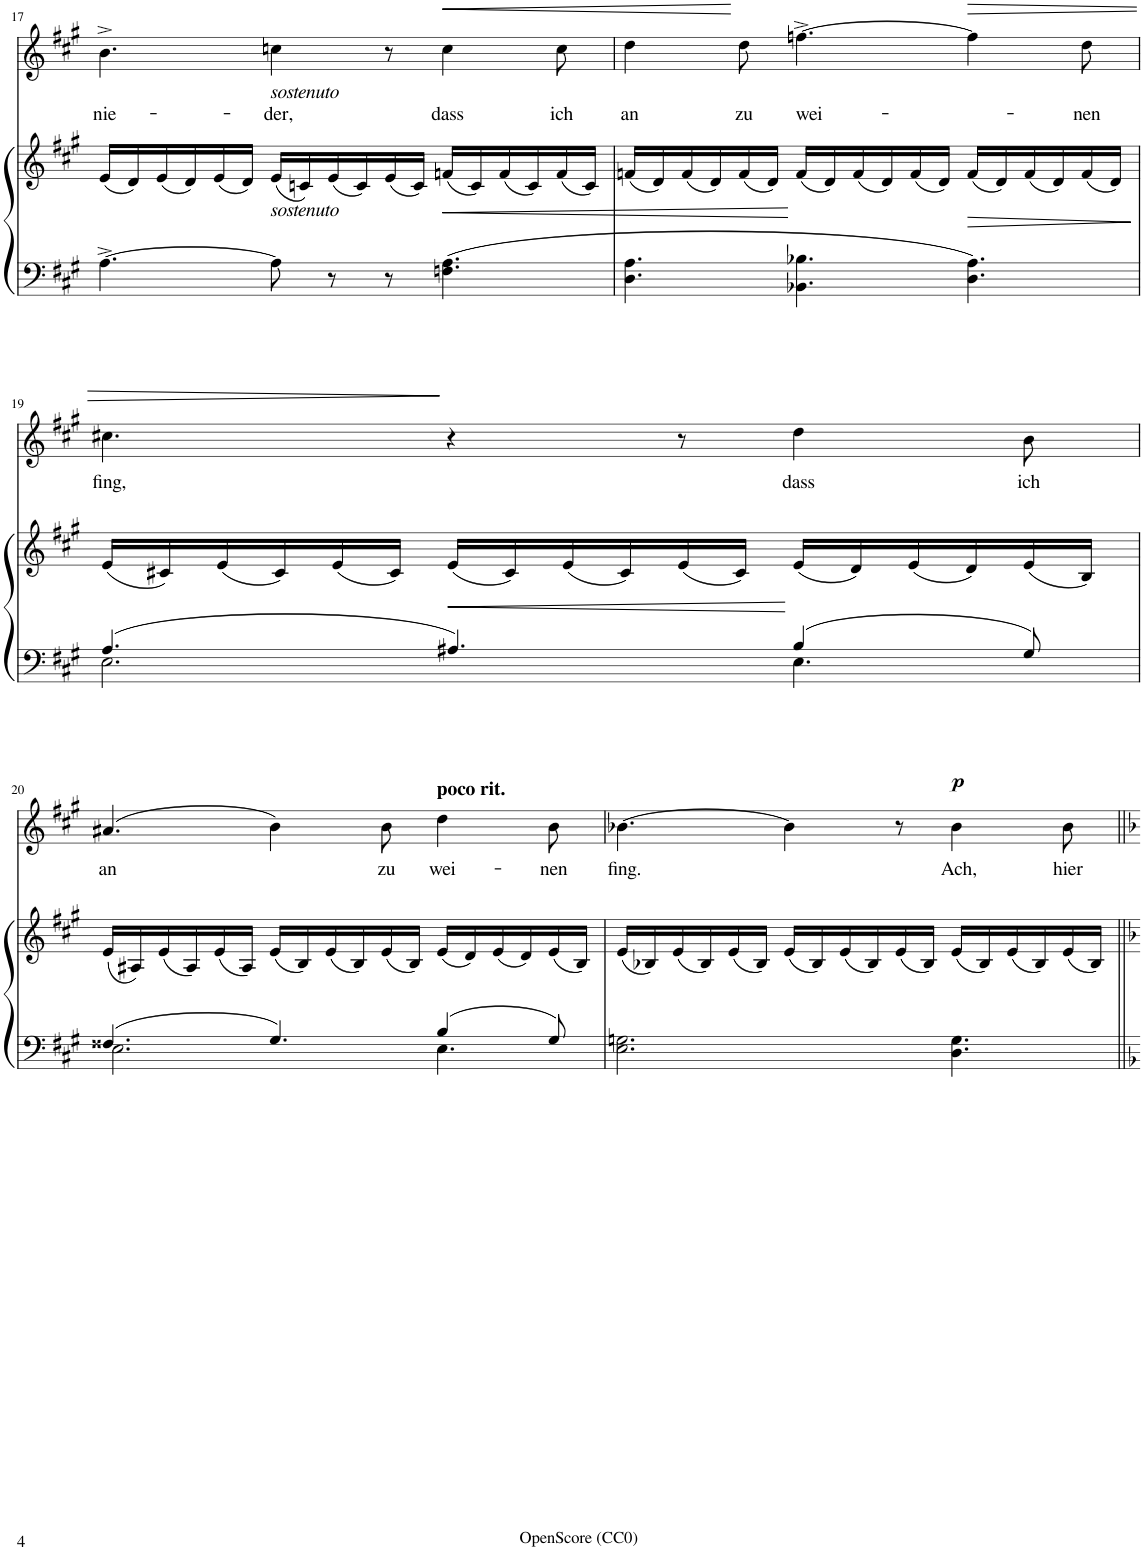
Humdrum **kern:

**kern	**kern	**dynam	**kern	**text	**dynam
*part2	*part2	*part2	*part1	*part1	*part1
*staff3	*staff2	*staff2/3	*staff1	*staff1	*staff1
*I"Pianoforte	*	*	*I"Singstimme Voice	*	*
*I'Pno	*	*	*	*	*
!!LO:PB:g=z
*clefF4	*clefG2	*	*clefG2	*	*
*k[f#c#g#]	*k[f#c#g#]	*	*k[f#c#g#]	*	*
*M9/8	*M9/8	*	*M9/8	*	*
=17	=17	=17	=17	=17	=17
!	!	!	!	!LO:LY:b	!
[4.A^\	(16e/LL	.	4.b^\	nie-	.
.	16d/)	.	.	.	.
.	(16e/	.	.	.	.
.	16d/)	.	.	.	.
.	(16e/	.	.	.	.
.	16d/JJ)	.	.	.	.
!	!	!	!LO:TX:b:i:t=sostenuto	!	!
!	!LO:TX:b:i:t=sostenuto	!	!	!	!
!	!	!	!	!LO:LY:b	!
8A\]	(16e/LL	.	4ccn\	-der,	.
.	16cn/)	.	.	.	.
8r	(16e/	.	.	.	.
.	16c/)	.	.	.	.
8r	(16e/	.	8r	.	.
.	16c/JJ)	.	.	.	.
!	!	!LO:HP:b	!	!LO:LY:b	!LO:HP:b
4.Fn\ 4.A\	(16fn/LL	<	4cc\	dass	<
.	16c/)	.	.	.	.
.	(16f/	.	.	.	.
.	16c/)	.	.	.	.
!	!	!	!	!LO:LY:b	!
.	(16f/	.	8cc\	ich	.
.	16c/JJ)	.	.	.	.
=18	=18	=18	=18	=18	=18
!	!	!	!	!LO:LY:b	!
4.D\ 4.A\	(16fn/LL	.	4dd\	an	.
.	16d/)	.	.	.	.
.	(16f/	.	.	.	.
.	16d/)	.	.	.	.
!	!	!	!	!LO:LY:b	!
.	(16f/	.	8dd\	zu	[
.	16d/JJ)	.	.	.	.
!	!	!	!	!LO:LY:b	!
4.BB-X\ 4.B-X\	(16f/LL	[	[4.ffn^\	wei-	.
.	16d/)	.	.	.	.
.	(16f/	.	.	.	.
.	16d/)	.	.	.	.
.	(16f/	.	.	.	.
.	16d/JJ)	.	.	.	.
!	!	!LO:HP:b	!	!	!LO:HP:b
4.D\ 4.A\	(16f/LL	>	4ff\]	.	>
.	16d/)	.	.	.	.
.	(16f/	.	.	.	.
.	16d/)	.	.	.	.
!	!	!	!	!LO:LY:b	!
.	(16f/	.	8dd\	-nen	.
.	16d/JJ)	.	.	.	.
.	.	]	.	.	.
!!LO:LB:g=z
=19	=19	=19	=19	=19	=19
*^	*	*	*	*	*
!	!	!	!	!	!LO:LY:b	!
4.A/	2.E\	(16e/LL	.	4.cc#X\	fing,	.
.	.	16c#X/)	.	.	.	.
.	.	(16e/	.	.	.	.
.	.	16c#/)	.	.	.	.
.	.	(16e/	.	.	.	.
.	.	16c#/JJ)	.	.	.	.
!	!	!	!LO:HP:b	!	!	!
4.A#X/	.	(16e/LL	<	4r	.	]
.	.	16c#/)	.	.	.	.
.	.	(16e/	.	.	.	.
.	.	16c#/)	.	.	.	.
.	.	(16e/	.	8r	.	.
.	.	16c#/JJ)	.	.	.	.
!	!	!	!	!	!LO:LY:b	!
4B/	4.E\	(16e/LL	[	4dd\	dass	.
.	.	16d/)	.	.	.	.
.	.	(16e/	.	.	.	.
.	.	16d/)	.	.	.	.
!	!	!	!	!	!LO:LY:b	!
8G#/	.	(16e/	.	8b\	ich	.
.	.	16B/JJ)	.	.	.	.
!!LO:LB:g=z
=20	=20	=20	=20	=20	=20	=20
!	!	!	!	!	!LO:LY:b	!
4.F##X/	2.E\	(16e/LL	.	(4.a#X/	an	.
.	.	16A#X/)	.	.	.	.
.	.	(16e/	.	.	.	.
.	.	16A#/)	.	.	.	.
.	.	(16e/	.	.	.	.
.	.	16A#/JJ)	.	.	.	.
4.G#/	.	(16e/LL	.	4b\)	.	.
.	.	16B/)	.	.	.	.
.	.	(16e/	.	.	.	.
.	.	16B/)	.	.	.	.
!	!	!	!	!	!LO:LY:b	!
.	.	(16e/	.	8b\	zu	.
.	.	16B/JJ)	.	.	.	.
!	!	!	!	!LO:TX:a:B:t=poco rit.	!	!
!	!	!	!	!	!LO:LY:b	!
4B/	4.E\	(16e/LL	.	4dd\	wei-	.
.	.	16d/)	.	.	.	.
.	.	(16e/	.	.	.	.
.	.	16d/)	.	.	.	.
!	!	!	!	!	!LO:LY:b	!
8G#/	.	(16e/	.	8b\	-nen	.
.	.	16B/JJ)	.	.	.	.
*v	*v	*	*	*	*	*
=21	=21	=21	=21	=21	=21
!	!	!	!	!LO:LY:b	!
2.E\ 2.Gn\	(16e/LL	.	[4.b-X\	fing.	.
.	16B-X/)	.	.	.	.
.	(16e/	.	.	.	.
.	16B-/)	.	.	.	.
.	(16e/	.	.	.	.
.	16B-/JJ)	.	.	.	.
.	(16e/LL	.	4b-\]	.	.
.	16B-/)	.	.	.	.
.	(16e/	.	.	.	.
.	16B-/)	.	.	.	.
.	(16e/	.	8r	.	.
.	16B-/JJ)	.	.	.	.
!	!	!	!	!LO:LY:b	!LO:DY:a
4.D\ 4.G\	(16e/LL	.	4b-\	Ach,	p
.	16B-/)	.	.	.	.
.	(16e/	.	.	.	.
.	16B-/)	.	.	.	.
!	!	!	!	!LO:LY:b	!
.	(16e/	.	8b-\	hier	.
.	16B-/JJ)	.	.	.	.
=||	=||	=||	=||	=||	=||
*-	*-	*-	*-	*-	*-
